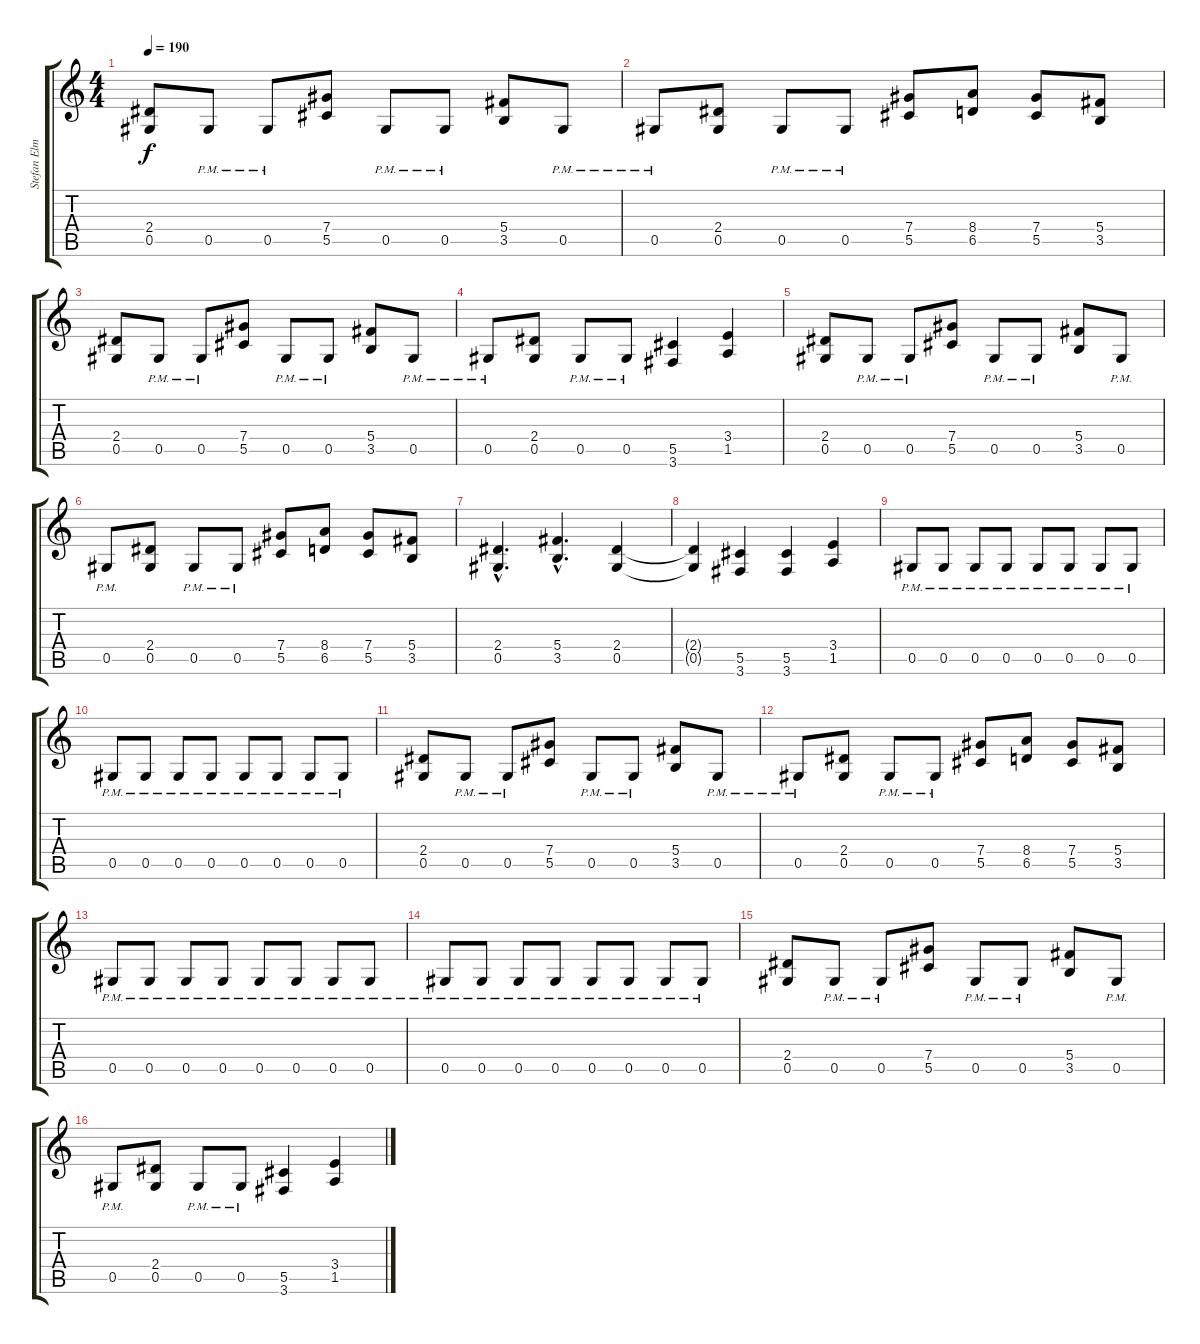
\track ("Stefan Elmgren Lead" "Stefan Elm") {instrument distortionguitar}
\staff {score tabs}
\tuning (Eb4 Bb3 Gb3 Db3 Ab2 Eb2) {hide}
\ts (4 4)
\tempo 190
\clef g2
\ks c
(2.4 0.5).8{dy f} 0.5{pm}.8 0.5{pm}.8 (7.4 5.5).8 0.5{pm}.8 0.5{pm}.8 (5.4 3.5).8 0.5{pm}.8 |
0.5{pm}.8 (2.4 0.5).8 0.5{pm}.8 0.5{pm}.8 (7.4 5.5).8 (8.4 6.5).8 (7.4 5.5).8 (5.4 3.5).8 |
(2.4 0.5).8 0.5{pm}.8 0.5{pm}.8 (7.4 5.5).8 0.5{pm}.8 0.5{pm}.8 (5.4 3.5).8 0.5{pm}.8 |
0.5{pm}.8 (2.4 0.5).8 0.5{pm}.8 0.5{pm}.8 (5.5 3.6).4 (3.4 1.5).4 |
(2.4 0.5).8 0.5{pm}.8 0.5{pm}.8 (7.4 5.5).8 0.5{pm}.8 0.5{pm}.8 (5.4 3.5).8 0.5{pm}.8 |
0.5{pm}.8 (2.4 0.5).8 0.5{pm}.8 0.5{pm}.8 (7.4 5.5).8 (8.4 6.5).8 (7.4 5.5).8 (5.4 3.5).8 |
(2.4{hac} 0.5{hac}).4{d} (5.4{hac} 3.5{hac}).4{d} (2.4 0.5).4 |
(2.4{t} 0.5{t}).4 (5.5 3.6).4 (5.5 3.6).4 (3.4 1.5).4 |
0.5{pm}.8 0.5{pm}.8 0.5{pm}.8 0.5{pm}.8 0.5{pm}.8 0.5{pm}.8 0.5{pm}.8 0.5{pm}.8 |
0.5{pm}.8 0.5{pm}.8 0.5{pm}.8 0.5{pm}.8 0.5{pm}.8 0.5{pm}.8 0.5{pm}.8 0.5{pm}.8 |
(2.4 0.5).8 0.5{pm}.8 0.5{pm}.8 (7.4 5.5).8 0.5{pm}.8 0.5{pm}.8 (5.4 3.5).8 0.5{pm}.8 |
0.5{pm}.8 (2.4 0.5).8 0.5{pm}.8 0.5{pm}.8 (7.4 5.5).8 (8.4 6.5).8 (7.4 5.5).8 (5.4 3.5).8 |
0.5{pm}.8 0.5{pm}.8 0.5{pm}.8 0.5{pm}.8 0.5{pm}.8 0.5{pm}.8 0.5{pm}.8 0.5{pm}.8 |
0.5{pm}.8 0.5{pm}.8 0.5{pm}.8 0.5{pm}.8 0.5{pm}.8 0.5{pm}.8 0.5{pm}.8 0.5{pm}.8 |
(2.4 0.5).8 0.5{pm}.8 0.5{pm}.8 (7.4 5.5).8 0.5{pm}.8 0.5{pm}.8 (5.4 3.5).8 0.5{pm}.8 |
0.5{pm}.8 (2.4 0.5).8 0.5{pm}.8 0.5{pm}.8 (5.5 3.6).4 (3.4 1.5).4
